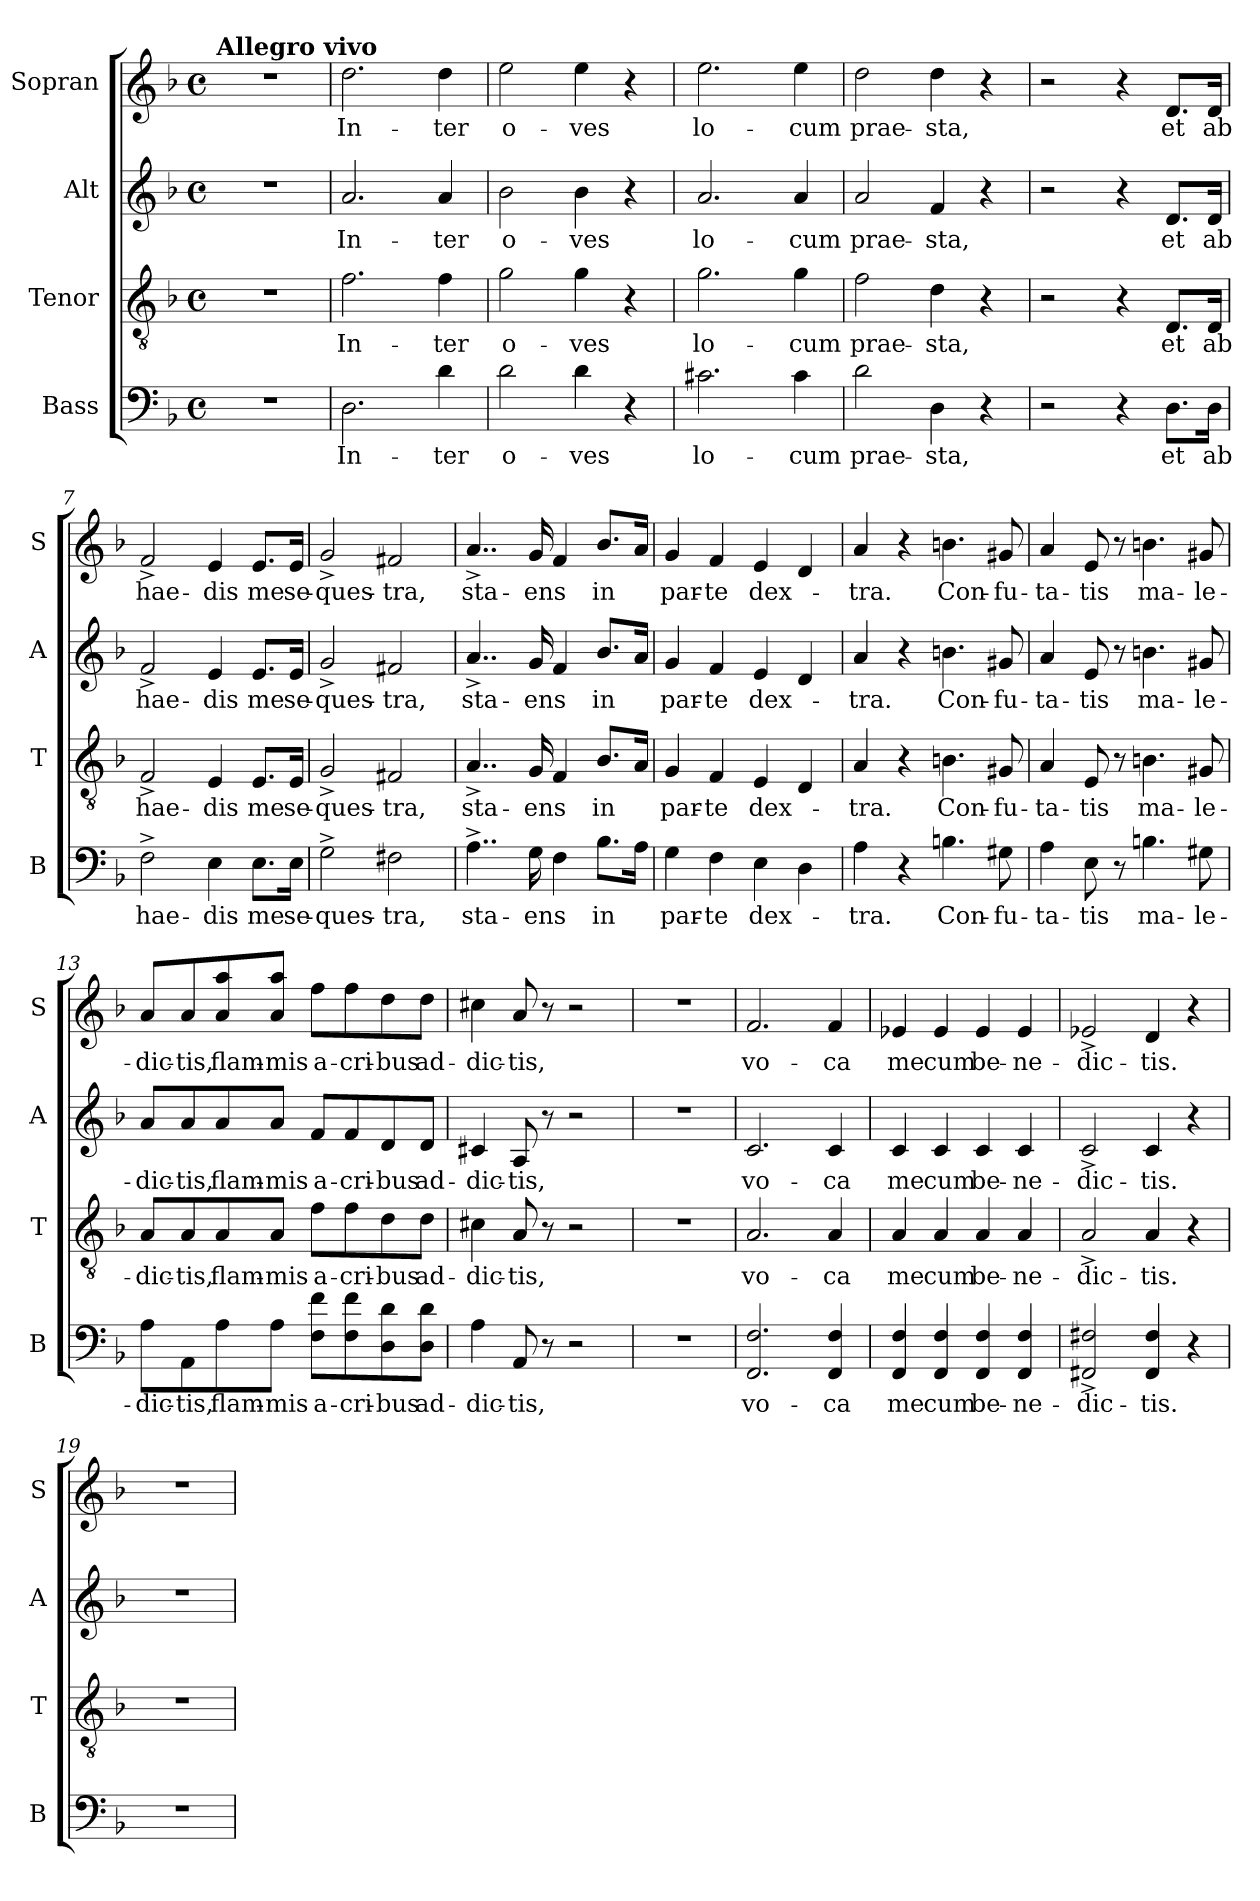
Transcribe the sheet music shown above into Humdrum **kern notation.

**kern	**text	**kern	**text	**kern	**text	**kern	**text
*part4	*part4	*part3	*part3	*part2	*part2	*part1	*part1
*staff4	*staff4	*staff3	*staff3	*staff2	*staff2	*staff1	*staff1
*I"Bass	*	*I"Tenor	*	*I"Alt	*	*I"Sopran	*
*I'B	*	*I'T	*	*I'A	*	*I'S	*
*clefF4	*	*clefGv2	*	*clefG2	*	*clefG2	*
*k[b-]	*	*k[b-]	*	*k[b-]	*	*k[b-]	*
*F:	*	*F:	*	*F:	*	*F:	*
*M4/4	*	*M4/4	*	*M4/4	*	*M4/4	*
*met(c)	*	*met(c)	*	*met(c)	*	*met(c)	*
=1	=1	=1	=1	=1	=1	=1	=1
!	!	!	!	!	!	!LO:TX:a:B:t=Allegro vivo	!
1r	.	1r	.	1r	.	1r	.
=2	=2	=2	=2	=2	=2	=2	=2
!	!LO:LY:b	!	!LO:LY:b	!	!LO:LY:b	!	!LO:LY:b
2.D\	In-	2.f\	In-	2.a/	In-	2.dd\	In-
!	!LO:LY:b	!	!LO:LY:b	!	!LO:LY:b	!	!LO:LY:b
4d\	-ter	4f\	-ter	4a/	-ter	4dd\	-ter
=3	=3	=3	=3	=3	=3	=3	=3
!	!LO:LY:b	!	!LO:LY:b	!	!LO:LY:b	!	!LO:LY:b
2d\	o-	2g\	o-	2b-\	o-	2ee\	o-
!	!LO:LY:b	!	!LO:LY:b	!	!LO:LY:b	!	!LO:LY:b
4d\	-ves	4g\	-ves	4b-\	-ves	4ee\	-ves
4r	.	4r	.	4r	.	4r	.
=4	=4	=4	=4	=4	=4	=4	=4
!	!LO:LY:b	!	!LO:LY:b	!	!LO:LY:b	!	!LO:LY:b
2.c#X\	lo-	2.g\	lo-	2.a/	lo-	2.ee\	lo-
!	!LO:LY:b	!	!LO:LY:b	!	!LO:LY:b	!	!LO:LY:b
4c#\	-cum	4g\	-cum	4a/	-cum	4ee\	-cum
=5	=5	=5	=5	=5	=5	=5	=5
!	!LO:LY:b	!	!LO:LY:b	!	!LO:LY:b	!	!LO:LY:b
2d\	prae-	2f\	prae-	2a/	prae-	2dd\	prae-
!	!LO:LY:b	!	!LO:LY:b	!	!LO:LY:b	!	!LO:LY:b
4D\	-sta,	4d\	-sta,	4f/	-sta,	4dd\	-sta,
4r	.	4r	.	4r	.	4r	.
!!LO:LB:g=z
=6	=6	=6	=6	=6	=6	=6	=6
2r	.	2r	.	2r	.	2r	.
4r	.	4r	.	4r	.	4r	.
!	!LO:LY:b	!	!LO:LY:b	!	!LO:LY:b	!	!LO:LY:b
8.D\L	et	8.D/L	et	8.d/L	et	8.d/L	et
!	!LO:LY:b	!	!LO:LY:b	!	!LO:LY:b	!	!LO:LY:b
16D\Jk	ab	16D/Jk	ab	16d/Jk	ab	16d/Jk	ab
=7	=7	=7	=7	=7	=7	=7	=7
!	!LO:LY:b	!	!LO:LY:b	!	!LO:LY:b	!	!LO:LY:b
2F^\	hae-	2F^/	hae-	2f^/	hae-	2f^/	hae-
!	!LO:LY:b	!	!LO:LY:b	!	!LO:LY:b	!	!LO:LY:b
4E\	-dis	4E/	-dis	4e/	-dis	4e/	-dis
!	!LO:LY:b	!	!LO:LY:b	!	!LO:LY:b	!	!LO:LY:b
8.E\L	me	8.E/L	me	8.e/L	me	8.e/L	me
!	!LO:LY:b	!	!LO:LY:b	!	!LO:LY:b	!	!LO:LY:b
16E\Jk	se-	16E/Jk	se-	16e/Jk	se-	16e/Jk	se-
=8	=8	=8	=8	=8	=8	=8	=8
!	!LO:LY:b	!	!LO:LY:b	!	!LO:LY:b	!	!LO:LY:b
2G^\	-ques-	2G^/	-ques-	2g^/	-ques-	2g^/	-ques-
!	!LO:LY:b	!	!LO:LY:b	!	!LO:LY:b	!	!LO:LY:b
2F#X\	-tra,	2F#X/	-tra,	2f#X/	-tra,	2f#X/	-tra,
=9	=9	=9	=9	=9	=9	=9	=9
!	!LO:LY:b	!	!LO:LY:b	!	!LO:LY:b	!	!LO:LY:b
4..A^\	sta-	4..A^/	sta-	4..a^/	sta-	4..a^/	sta-
!	!LO:LY:b	!	!LO:LY:b	!	!LO:LY:b	!	!LO:LY:b
16G\	-ens	16G/	-ens	16g/	-ens	16g/	-ens
4F\	.	4F/	.	4f/	.	4f/	.
!	!LO:LY:b	!	!LO:LY:b	!	!LO:LY:b	!	!LO:LY:b
8.B-\L	in	8.B-/L	in	8.b-/L	in	8.b-/L	in
16A\Jk	.	16A/Jk	.	16a/Jk	.	16a/Jk	.
=10	=10	=10	=10	=10	=10	=10	=10
!	!LO:LY:b	!	!LO:LY:b	!	!LO:LY:b	!	!LO:LY:b
4G\	par-	4G/	par-	4g/	par-	4g/	par-
!	!LO:LY:b	!	!LO:LY:b	!	!LO:LY:b	!	!LO:LY:b
4F\	-te	4F/	-te	4f/	-te	4f/	-te
!	!LO:LY:b	!	!LO:LY:b	!	!LO:LY:b	!	!LO:LY:b
4E\	dex-	4E/	dex-	4e/	dex-	4e/	dex-
4D\	.	4D/	.	4d/	.	4d/	.
!!LO:PB:g=z
=11	=11	=11	=11	=11	=11	=11	=11
!	!LO:LY:b	!	!LO:LY:b	!	!LO:LY:b	!	!LO:LY:b
4A\	-tra.	4A/	-tra.	4a/	-tra.	4a/	-tra.
4r	.	4r	.	4r	.	4r	.
!	!LO:LY:b	!	!LO:LY:b	!	!LO:LY:b	!	!LO:LY:b
4.Bn\	Con-	4.Bn\	Con-	4.bn\	Con-	4.bn\	Con-
!	!LO:LY:b	!	!LO:LY:b	!	!LO:LY:b	!	!LO:LY:b
8G#X\	-fu-	8G#X/	-fu-	8g#X/	-fu-	8g#X/	-fu-
=12	=12	=12	=12	=12	=12	=12	=12
!	!LO:LY:b	!	!LO:LY:b	!	!LO:LY:b	!	!LO:LY:b
4A\	-ta-	4A/	-ta-	4a/	-ta-	4a/	-ta-
!	!LO:LY:b	!	!LO:LY:b	!	!LO:LY:b	!	!LO:LY:b
8E\	-tis	8E/	-tis	8e/	-tis	8e/	-tis
8r	.	8r	.	8r	.	8r	.
!	!LO:LY:b	!	!LO:LY:b	!	!LO:LY:b	!	!LO:LY:b
4.Bn\	ma-	4.Bn\	ma-	4.bn\	ma-	4.bn\	ma-
!	!LO:LY:b	!	!LO:LY:b	!	!LO:LY:b	!	!LO:LY:b
8G#X\	-le-	8G#X/	-le-	8g#X/	-le-	8g#X/	-le-
=13	=13	=13	=13	=13	=13	=13	=13
!	!LO:LY:b	!	!LO:LY:b	!	!LO:LY:b	!	!LO:LY:b
8A\L	-dic-	8A/L	-dic-	8a/L	-dic-	8a/L	-dic-
!	!LO:LY:b	!	!LO:LY:b	!	!LO:LY:b	!	!LO:LY:b
8AA\	-tis,	8A/	-tis,	8a/	-tis,	8a/	-tis,
!	!LO:LY:b	!	!LO:LY:b	!	!LO:LY:b	!	!LO:LY:b
8A\	flam-	8A/	flam-	8a/	flam-	8a/ 8aa/	flam-
!	!LO:LY:b	!	!LO:LY:b	!	!LO:LY:b	!	!LO:LY:b
8A\J	-mis	8A/J	-mis	8a/J	-mis	8a/ 8aa/J	-mis
!	!LO:LY:b	!	!LO:LY:b	!	!LO:LY:b	!	!LO:LY:b
8F\ 8f\L	a-	8f\L	a-	8f/L	a-	8ff\L	a-
!	!LO:LY:b	!	!LO:LY:b	!	!LO:LY:b	!	!LO:LY:b
8F\ 8f\	-cri-	8f\	-cri-	8f/	-cri-	8ff\	-cri-
!	!LO:LY:b	!	!LO:LY:b	!	!LO:LY:b	!	!LO:LY:b
8D\ 8d\	-bus	8d\	-bus	8d/	-bus	8dd\	-bus
!	!LO:LY:b	!	!LO:LY:b	!	!LO:LY:b	!	!LO:LY:b
8D\ 8d\J	ad-	8d\J	ad-	8d/J	ad-	8dd\J	ad-
=14	=14	=14	=14	=14	=14	=14	=14
!	!LO:LY:b	!	!LO:LY:b	!	!LO:LY:b	!	!LO:LY:b
4A\	-dic-	4c#X\	-dic-	4c#X/	-dic-	4cc#X\	-dic-
!	!LO:LY:b	!	!LO:LY:b	!	!LO:LY:b	!	!LO:LY:b
8AA/	-tis,	8A/	-tis,	8A/	-tis,	8a/	-tis,
8r	.	8r	.	8r	.	8r	.
2r	.	2r	.	2r	.	2r	.
=15	=15	=15	=15	=15	=15	=15	=15
1r	.	1r	.	1r	.	1r	.
!!LO:LB:g=z
=16	=16	=16	=16	=16	=16	=16	=16
!	!LO:LY:b	!	!LO:LY:b	!	!LO:LY:b	!	!LO:LY:b
2.FF/ 2.F/	vo-	2.A/	vo-	2.c/	vo-	2.f/	vo-
!	!LO:LY:b	!	!LO:LY:b	!	!LO:LY:b	!	!LO:LY:b
4FF/ 4F/	-ca	4A/	-ca	4c/	-ca	4f/	-ca
=17	=17	=17	=17	=17	=17	=17	=17
!	!LO:LY:b	!	!LO:LY:b	!	!LO:LY:b	!	!LO:LY:b
4FF/ 4F/	me	4A/	me	4c/	me	4e-X/	me
!	!LO:LY:b	!	!LO:LY:b	!	!LO:LY:b	!	!LO:LY:b
4FF/ 4F/	cum	4A/	cum	4c/	cum	4e-/	cum
!	!LO:LY:b	!	!LO:LY:b	!	!LO:LY:b	!	!LO:LY:b
4FF/ 4F/	be-	4A/	be-	4c/	be-	4e-/	be-
!	!LO:LY:b	!	!LO:LY:b	!	!LO:LY:b	!	!LO:LY:b
4FF/ 4F/	-ne-	4A/	-ne-	4c/	-ne-	4e-/	-ne-
=18	=18	=18	=18	=18	=18	=18	=18
!	!LO:LY:b	!	!LO:LY:b	!	!LO:LY:b	!	!LO:LY:b
2FF#X/^ 2F#X/^	-dic-	2A^/	-dic-	2c^/	-dic-	2e-X^/	-dic-
!	!LO:LY:b	!	!LO:LY:b	!	!LO:LY:b	!	!LO:LY:b
4FF#/ 4F#/	-tis.	4A/	-tis.	4c/	-tis.	4d/	-tis.
4r	.	4r	.	4r	.	4r	.
=19	=19	=19	=19	=19	=19	=19	=19
1r	.	1r	.	1r	.	1r	.
=	=	=	=	=	=	=	=
*-	*-	*-	*-	*-	*-	*-	*-
